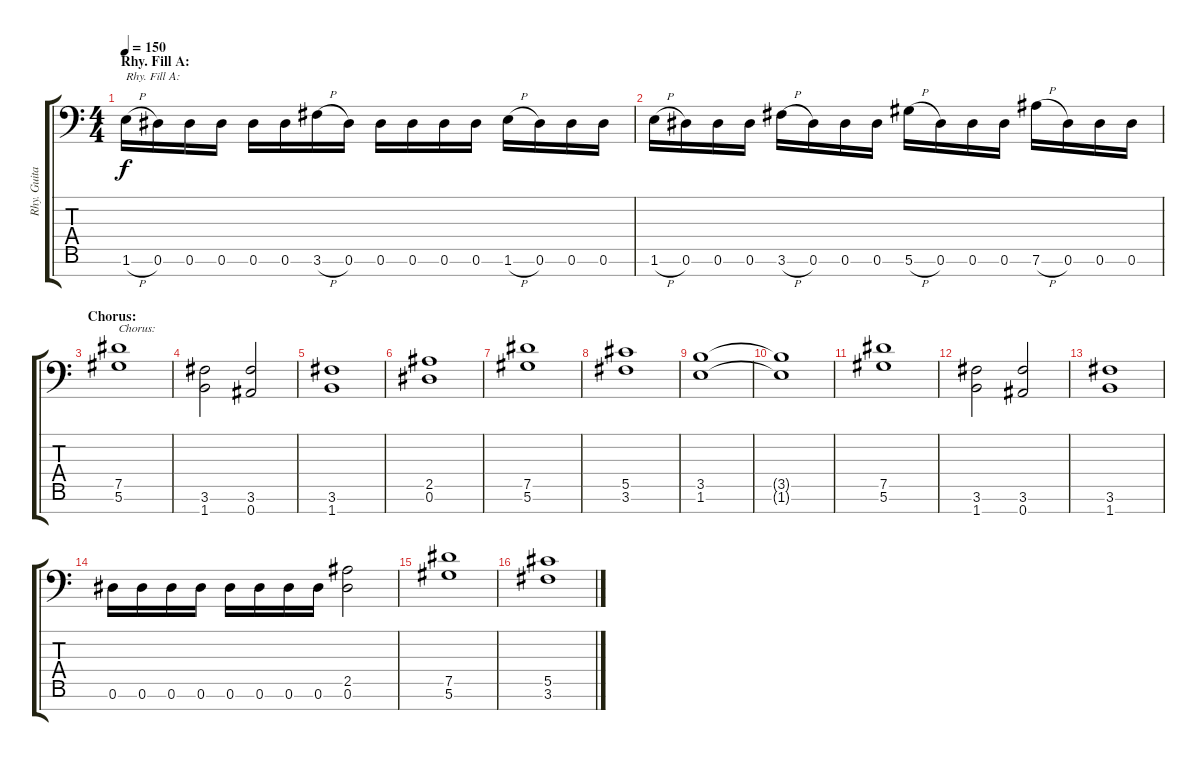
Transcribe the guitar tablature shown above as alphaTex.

\track ("Rhy. Guitar 2" "Rhy. Guita") {instrument distortionguitar}
\staff {score tabs}
\tuning (Eb4 Bb3 Gb3 Db3 Ab2 Eb2 Bb1) {hide}
\ts (4 4)
\section ("" "Rhy. Fill A:")
\tempo 150
\clef f4
\ks c
1.6{h}.16{txt "Rhy. Fill A:" dy f} 0.6.16 0.6.16 0.6.16 0.6.16 0.6.16 3.6{h}.16 0.6.16 0.6.16 0.6.16 0.6.16 0.6.16 1.6{h}.16 0.6.16 0.6.16 0.6.16 |
1.6{h}.16 0.6.16 0.6.16 0.6.16 3.6{h}.16 0.6.16 0.6.16 0.6.16 5.6{h}.16 0.6.16 0.6.16 0.6.16 7.6{h}.16 0.6.16 0.6.16 0.6.16 |
\section ("" "Chorus:")
(7.5 5.6).1{txt "Chorus:"} |
(3.6 1.7).2 (3.6 0.7).2 |
(3.6 1.7).1 |
(2.5 0.6).1 |
(7.5 5.6).1 |
(5.5 3.6).1 |
(3.5 1.6).1 |
(3.5{t} 1.6{t}).1 |
(7.5 5.6).1 |
(3.6 1.7).2 (3.6 0.7).2 |
(3.6 1.7).1 |
0.6.16 0.6.16 0.6.16 0.6.16 0.6.16 0.6.16 0.6.16 0.6.16 (2.5 0.6).2 |
(7.5 5.6).1 |
(5.5 3.6).1
